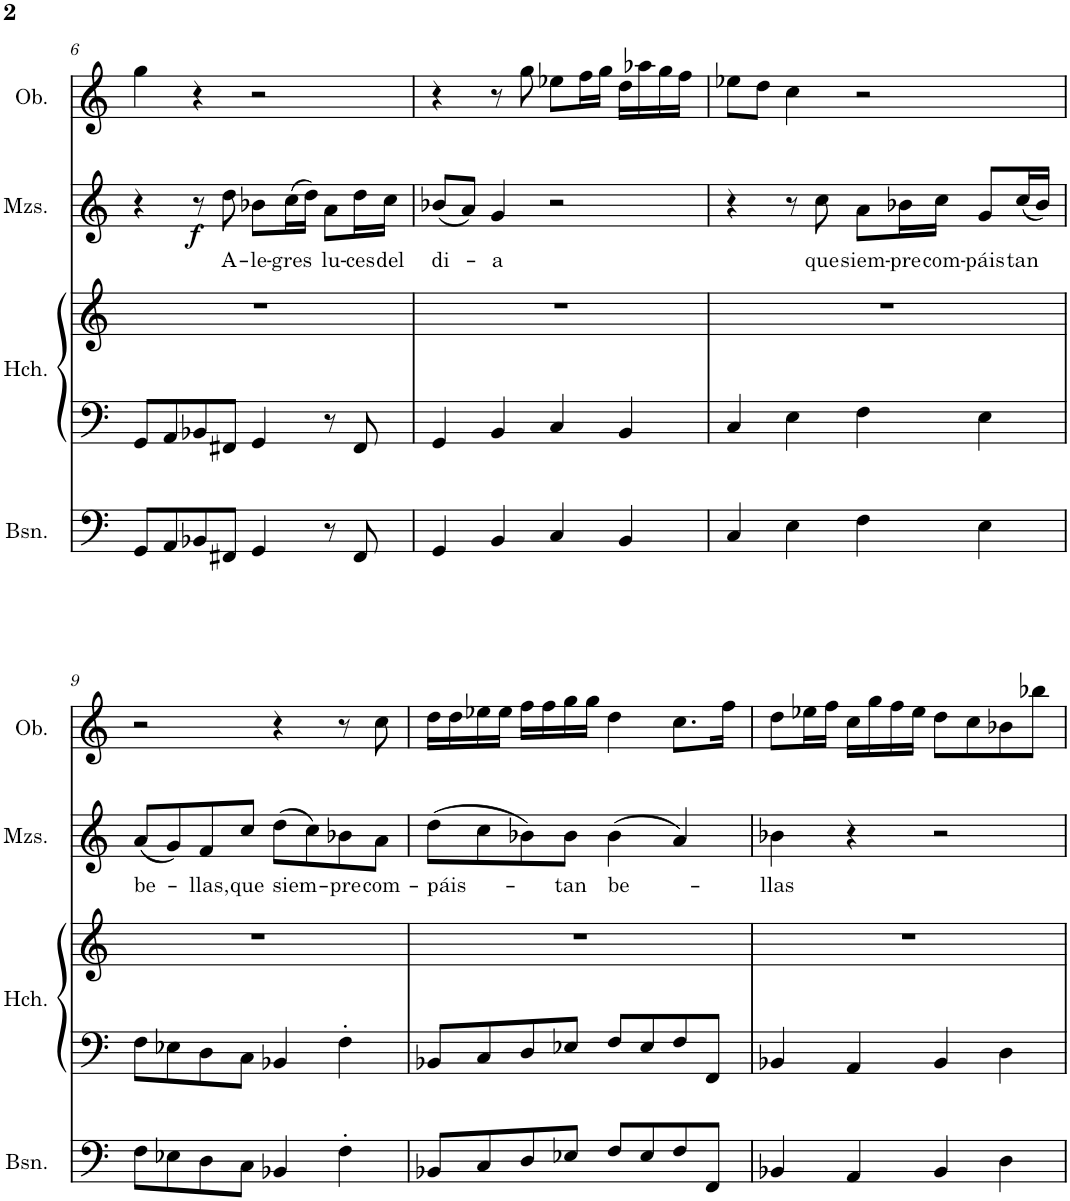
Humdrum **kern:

**kern	**kern	**kern	**kern	**text	**dynam	**kern
*part4	*part3	*part3	*part2	*part2	*part2	*part1
*staff5	*staff4	*staff3	*staff2	*staff2	*staff2	*staff1
*I"Bassoon	*I"Harpsichord	*	*I"Mezzo-soprano	*	*	*I"Oboe
*I'Bsn.	*I'Hch.	*	*I'Mzs.	*	*	*I'Ob.
!!LO:PB:g=z
*clefF4	*clefF4	*clefG2	*clefG2	*	*	*clefG2
*k[]	*k[]	*k[]	*k[]	*	*	*k[]
*M4/4	*M4/4	*M4/4	*M4/4	*	*	*M4/4
=6	=6	=6	=6	=6	=6	=6
8GG/L	8GG/L	1r	4r	.	.	4gg\
8AA/	8AA/	.	.	.	.	.
8BB-X/	8BB-X/	.	8r	.	.	4r
!	!	!	!	!LO:LY:b	!LO:DY:b	!
8FF#X/J	8FF#X/J	.	8dd\	A-	f	.
!	!	!	!	!LO:LY:b	!	!
4GG/	4GG/	.	8b-X\L	-le-	.	2r
!	!	!	!	!LO:LY:b	!	!
.	.	.	(16cc\L	-gres	.	.
.	.	.	16dd\JJ)	.	.	.
!	!	!	!	!LO:LY:b	!	!
8r	8r	.	8a\L	lu-	.	.
!	!	!	!	!LO:LY:b	!	!
8FF#/	8FF#/	.	16dd\L	-ces	.	.
!	!	!	!	!LO:LY:b	!	!
.	.	.	16cc\JJ	del	.	.
=7	=7	=7	=7	=7	=7	=7
!	!	!	!	!LO:LY:b	!	!
4GG/	4GG/	1r	(8b-X/L	di-	.	4r
.	.	.	8a/J)	.	.	.
!	!	!	!	!LO:LY:b	!	!
4BB/	4BB/	.	4g/	-a	.	8r
.	.	.	.	.	.	8gg\
4C/	4C/	.	2r	.	.	8ee-X\L
.	.	.	.	.	.	16ff\L
.	.	.	.	.	.	16gg\JJ
4BB/	4BB/	.	.	.	.	16dd\LL
.	.	.	.	.	.	16aa-X\
.	.	.	.	.	.	16gg\
.	.	.	.	.	.	16ff\JJ
=8	=8	=8	=8	=8	=8	=8
4C/	4C/	1r	4r	.	.	8ee-X\L
.	.	.	.	.	.	8dd\J
4E\	4E\	.	8r	.	.	4cc\
!	!	!	!	!LO:LY:b	!	!
.	.	.	8cc\	que	.	.
!	!	!	!	!LO:LY:b	!	!
4F\	4F\	.	8a\L	siem-	.	2r
!	!	!	!	!LO:LY:b	!	!
.	.	.	16b-X\L	-pre	.	.
!	!	!	!	!LO:LY:b	!	!
.	.	.	16cc\JJ	com-	.	.
!	!	!	!	!LO:LY:b	!	!
4E\	4E\	.	8g/L	-páis	.	.
!	!	!	!	!LO:LY:b	!	!
.	.	.	(16cc/L	tan	.	.
.	.	.	16b-/JJ)	.	.	.
!!LO:LB:g=z
=9	=9	=9	=9	=9	=9	=9
!	!	!	!	!LO:LY:b	!	!
8F\L	8F\L	1r	(8a/L	be-	.	2r
8E-X\	8E-X\	.	8g/)	.	.	.
!	!	!	!	!LO:LY:b	!	!
8D\	8D\	.	8f/	-llas,	.	.
!	!	!	!	!LO:LY:b	!	!
8C\J	8C\J	.	8cc/J	que	.	.
!	!	!	!	!LO:LY:b	!	!
4BB-X/	4BB-X/	.	(8dd\L	siem-	.	4r
.	.	.	8cc\)	.	.	.
!	!	!	!	!LO:LY:b	!	!
4F'\	4F'\	.	8b-X\	-pre	.	8r
!	!	!	!	!LO:LY:b	!	!
.	.	.	8a\J	com-	.	8cc\
=10	=10	=10	=10	=10	=10	=10
!	!	!	!	!LO:LY:b	!	!
8BB-X/L	8BB-X/L	1r	(8dd\L	-páis-	.	16dd\LL
.	.	.	.	.	.	16dd\
8C/	8C/	.	8cc\	.	.	16ee-X\
.	.	.	.	.	.	16ee-\JJ
8D/	8D/	.	8b-X\)	.	.	16ff\LL
.	.	.	.	.	.	16ff\
!	!	!	!	!LO:LY:b	!	!
8E-X/J	8E-X/J	.	8b-\J	-tan	.	16gg\
.	.	.	.	.	.	16gg\JJ
!	!	!	!	!LO:LY:b	!	!
8F/L	8F/L	.	(4b-\	be-	.	4dd\
8E-/	8E-/	.	.	.	.	.
8F/	8F/	.	4a/)	.	.	8.cc\L
8FF/J	8FF/J	.	.	.	.	.
.	.	.	.	.	.	16ff\Jk
=11	=11	=11	=11	=11	=11	=11
!	!	!	!	!LO:LY:b	!	!
4BB-X/	4BB-X/	1r	4b-X\	-llas	.	8dd\L
.	.	.	.	.	.	16ee-X\L
.	.	.	.	.	.	16ff\JJ
4AA/	4AA/	.	4r	.	.	16cc\LL
.	.	.	.	.	.	16gg\
.	.	.	.	.	.	16ff\
.	.	.	.	.	.	16ee-\JJ
4BB-/	4BB-/	.	2r	.	.	8dd\L
.	.	.	.	.	.	8cc\
4D\	4D\	.	.	.	.	8b-X\
.	.	.	.	.	.	8bb-X\J
=	=	=	=	=	=	=
*-	*-	*-	*-	*-	*-	*-
